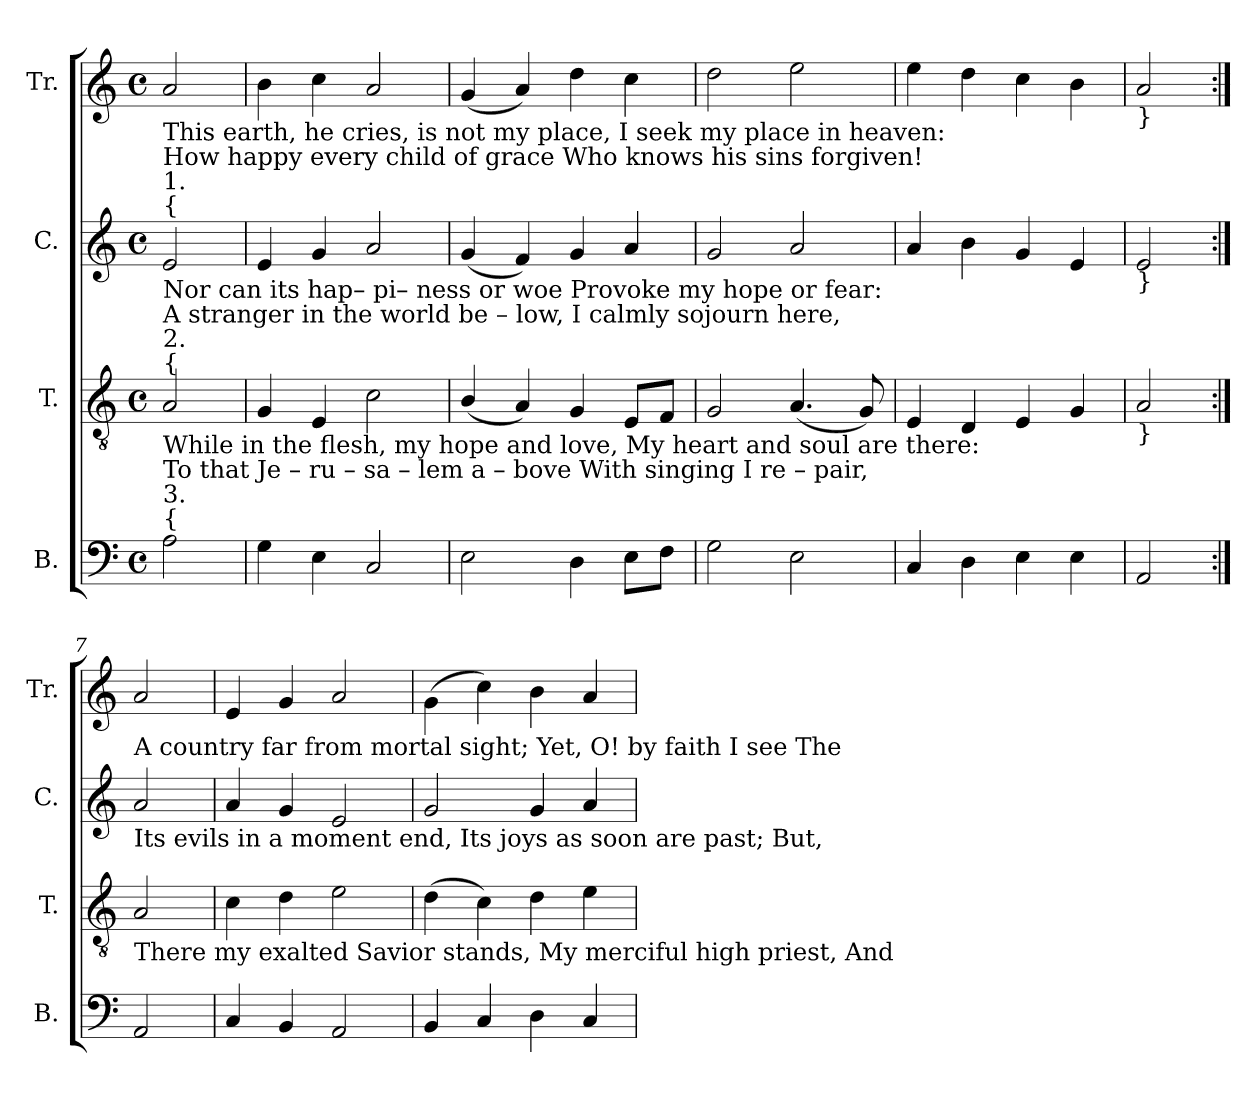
**kern	**kern	**kern	**kern
*part4	*part3	*part2	*part1
*staff4	*staff3	*staff2	*staff1
*I"B.	*I"T.	*I"C.	*I"Tr.
*I'B.	*I'T.	*I'C.	*I'Tr.
*clefF4	*clefGv2	*clefG2	*clefG2
*k[]	*k[]	*k[]	*k[]
*M4/4	*M4/4	*M4/4	*M4/4
*met(c)	*met(c)	*met(c)	*met(c)
=1	=1	=1	=1
!	!	!	!LO:TX:b:t=This earth, he cries, is not my place,  I  seek  my  place  in heaven&colon;
!	!	!	!LO:TX:b:t=How happy every  child  of grace  Who knows his sins forgiven!
!	!	!	!LO:TX:b:t=1.
!	!	!	!LO:TX:b:t={
!	!	!LO:TX:b:t=Nor  can   its  hap– pi– ness  or    woe   Provoke my hope or fear&colon;	!
!	!	!LO:TX:b:t=A    stranger  in   the   world  be – low,    I      calmly  sojourn  here,	!
!	!	!LO:TX:b:t=2.	!
!	!	!LO:TX:b:t={	!
!	!LO:TX:b:t=While in the flesh, my hope and love, My heart and soul are there&colon;	!	!
!	!LO:TX:b:t=To   that    Je – ru – sa – lem   a – bove  With   singing  I   re – pair,	!	!
!	!LO:TX:b:t=3.	!	!
!	!LO:TX:b:t={	!	!
2A\	2A/	2e/	2a/
=2	=2	=2	=2
4G\	4G/	4e/	4b\
*	*	*	*MM120
4E\	4E/	4g/	4cc\
2C/	2c\	2a/	2a/
=3	=3	=3	=3
2E\	(4B/	(4g/	(4g/
.	4A/)	4f/)	4a/)
4D\	4G/	4g/	4dd\
8E\L	8E/L	4a/	4cc\
8F\J	8F/J	.	.
=4	=4	=4	=4
2G\	2G/	2g/	2dd\
2E\	(4.A/	2a/	2ee\
.	8G/)	.	.
=5	=5	=5	=5
4C/	4E/	4a/	4ee\
4D\	4D/	4b\	4dd\
4E\	4E/	4g/	4cc\
4E\	4G/	4e/	4b\
=6	=6	=6	=6
!	!	!	!LO:TX:b:t=}
!	!	!LO:TX:b:t=}	!
!	!LO:TX:b:t=}	!	!
2AA/	2A/	2e/	2a/
=7:|!	=7:|!	=7:|!	=7:|!
!	!	!	!LO:TX:b:t=A  country far  from  mortal sight;  Yet,  O!  by faith  I  see   The
!	!	!LO:TX:b:t=Its     evils   in    a    moment  end,   Its joys as soon are past;  But,	!
!	!LO:TX:b:t=There my exalted Savior stands,   My merciful  high priest,  And	!	!
2AA/	2A/	2a/	2a/
=8	=8	=8	=8
4C/	4c\	4a/	4e/
4BB/	4d\	4g/	4g/
2AA/	2e\	2e/	2a/
=9	=9	=9	=9
4BB/	(4d\	2g/	(4g\
4C/	4c\)	.	4cc\)
4D\	4d\	4g/	4b\
4C/	4e\	4a/	4a/
=	=	=	=
*-	*-	*-	*-
